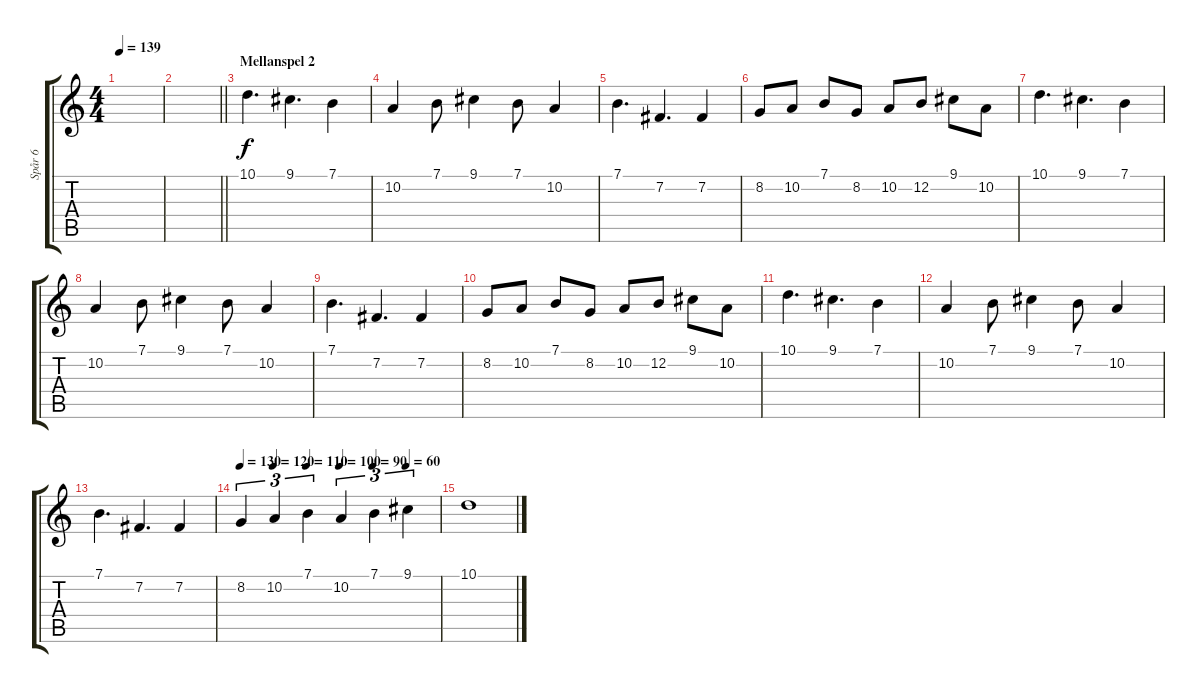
\track ("Spår 6" "Spår 6") {instrument electricgrandpiano}
\staff {score tabs}
\tuning (E4 B3 G3 D3 A2 E2) {hide}
\ts (4 4)
\tempo 139
\clef g2
\ks c
|
\barLineRight lightlight
|
\section ("" "Mellanspel 2")
10.1.4{d} 9.1.4{d} 7.1.4 |
10.2.4 7.1.8 9.1.4 7.1.8 10.2.4 |
7.1.4{d} 7.2.4{d} 7.2.4 |
8.2.8 10.2.8 7.1.8 8.2.8 10.2.8 12.2.8 9.1.8 10.2.8 |
10.1.4{d} 9.1.4{d} 7.1.4 |
10.2.4 7.1.8 9.1.4 7.1.8 10.2.4 |
7.1.4{d} 7.2.4{d} 7.2.4 |
8.2.8 10.2.8 7.1.8 8.2.8 10.2.8 12.2.8 9.1.8 10.2.8 |
10.1.4{d} 9.1.4{d} 7.1.4 |
10.2.4 7.1.8 9.1.4 7.1.8 10.2.4 |
7.1.4{d} 7.2.4{d} 7.2.4 |
\tempo 130
\tempo (120 0.16666666666666666)
\tempo (110 0.3333333333333333)
\tempo (100 0.5)
\tempo (90 0.6666666666666666)
\tempo (60 0.8333333333333334)
8.2.4{tu (3 2)} 10.2.4{tu (3 2)} 7.1.4{tu (3 2)} 10.2.4{tu (3 2)} 7.1.4{tu (3 2)} 9.1.4{tu (3 2)} |
10.1.1
